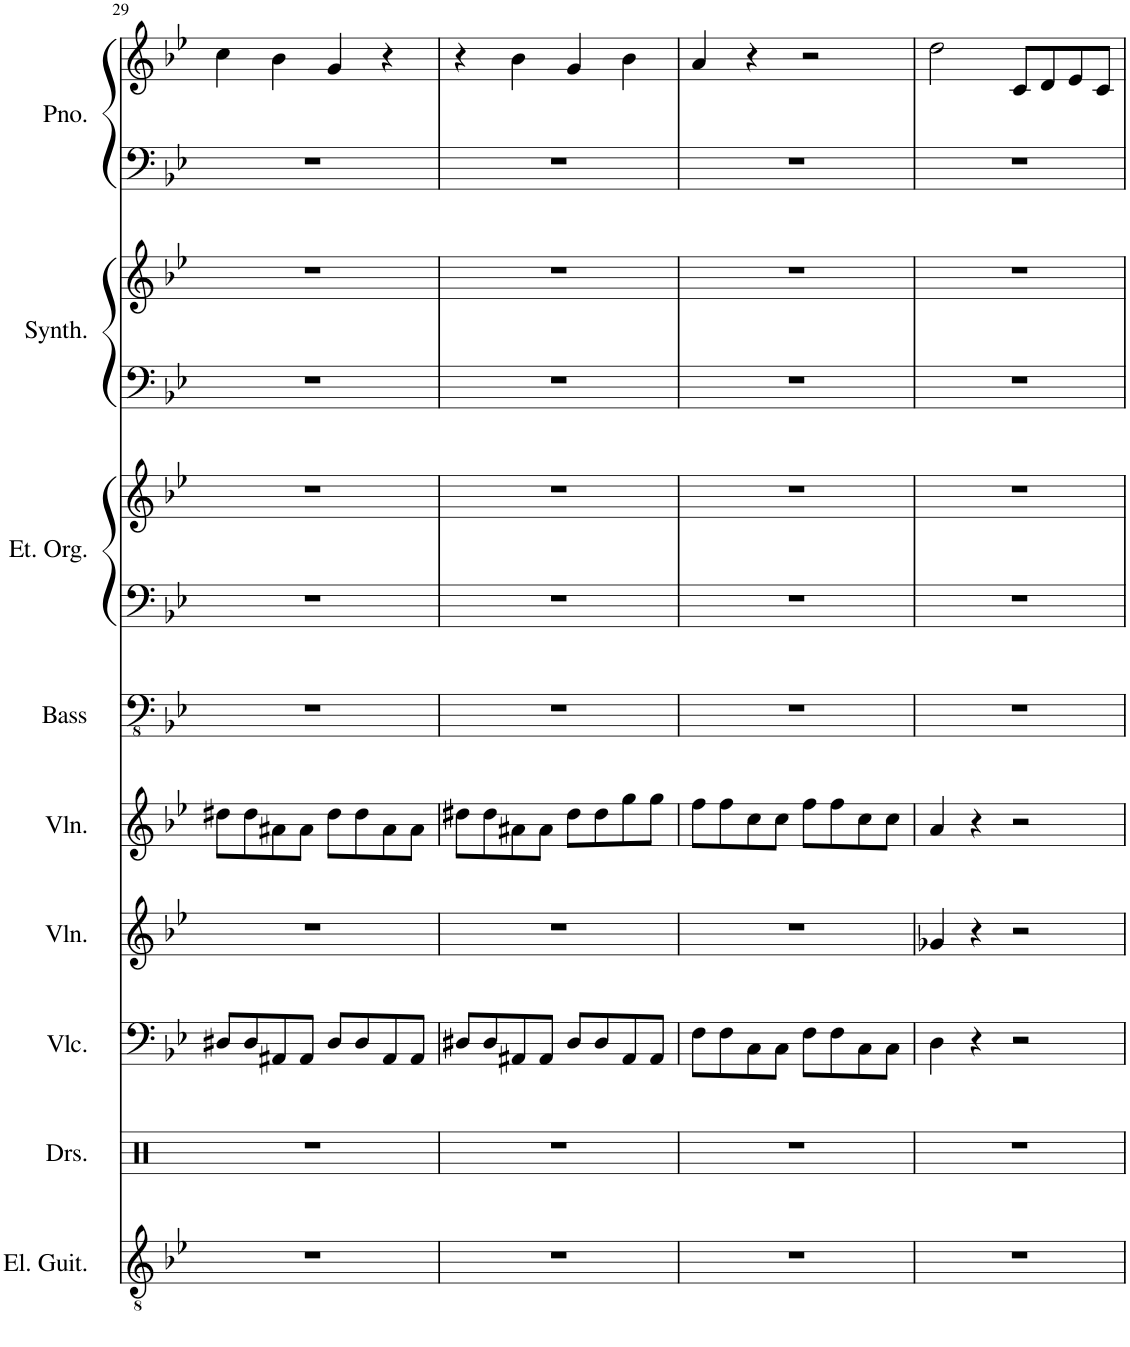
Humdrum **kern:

**kern	**kern	**kern	**kern	**kern	**kern	**kern	**kern	**kern	**kern	**kern	**kern
*part9	*part8	*part7	*part6	*part5	*part4	*part3	*part3	*part2	*part2	*part1	*part1
*staff12	*staff11	*staff10	*staff9	*staff8	*staff7	*staff6	*staff5	*staff4	*staff3	*staff2	*staff1
*I"Electric Guitar	*I"Drumset	*I"Violoncello	*I"Violin	*I"Violin	*I"Acoustic Bass	*I"Electronic Organ	*	*I"Keyboard Synthesizer	*	*I"Piano	*
*I'El. Guit.	*I'Drs.	*I'Vlc.	*I'Vln.	*I'Vln.	*I'Bass	*I'Et. Org.	*	*I'Synth.	*	*I'Pno.	*
!!LO:PB:g=z
*clefGv2	*clefX	*clefF4	*clefG2	*clefG2	*clefFv4	*clefF4	*clefG2	*clefF4	*clefG2	*clefF4	*clefG2
*k[b-e-]	*k[]	*k[b-e-]	*k[b-e-]	*k[b-e-]	*k[b-e-]	*k[b-e-]	*k[b-e-]	*k[b-e-]	*k[b-e-]	*k[b-e-]	*k[b-e-]
*M4/4	*M4/4	*M4/4	*M4/4	*M4/4	*M4/4	*M4/4	*M4/4	*M4/4	*M4/4	*M4/4	*M4/4
=29	=29	=29	=29	=29	=29	=29	=29	=29	=29	=29	=29
1r	1r	8D#X/L	1r	8dd#X\L	1r	1r	1r	1r	1r	1r	4cc\
.	.	8D#/	.	8dd#\	.	.	.	.	.	.	.
.	.	8AA#X/	.	8a#X\	.	.	.	.	.	.	4b-\
.	.	8AA#/J	.	8a#\J	.	.	.	.	.	.	.
.	.	8D#/L	.	8dd#\L	.	.	.	.	.	.	4g/
.	.	8D#/	.	8dd#\	.	.	.	.	.	.	.
.	.	8AA#/	.	8a#\	.	.	.	.	.	.	4r
.	.	8AA#/J	.	8a#\J	.	.	.	.	.	.	.
=30	=30	=30	=30	=30	=30	=30	=30	=30	=30	=30	=30
1r	1r	8D#X/L	1r	8dd#X\L	1r	1r	1r	1r	1r	1r	4r
.	.	8D#/	.	8dd#\	.	.	.	.	.	.	.
.	.	8AA#X/	.	8a#X\	.	.	.	.	.	.	4b-\
.	.	8AA#/J	.	8a#\J	.	.	.	.	.	.	.
.	.	8D#/L	.	8dd#\L	.	.	.	.	.	.	4g/
.	.	8D#/	.	8dd#\	.	.	.	.	.	.	.
.	.	8AA#/	.	8gg\	.	.	.	.	.	.	4b-\
.	.	8AA#/J	.	8gg\J	.	.	.	.	.	.	.
=31	=31	=31	=31	=31	=31	=31	=31	=31	=31	=31	=31
1r	1r	8F\L	1r	8ff\L	1r	1r	1r	1r	1r	1r	4a/
.	.	8F\	.	8ff\	.	.	.	.	.	.	.
.	.	8C\	.	8cc\	.	.	.	.	.	.	4r
.	.	8C\J	.	8cc\J	.	.	.	.	.	.	.
.	.	8F\L	.	8ff\L	.	.	.	.	.	.	2r
.	.	8F\	.	8ff\	.	.	.	.	.	.	.
.	.	8C\	.	8cc\	.	.	.	.	.	.	.
.	.	8C\J	.	8cc\J	.	.	.	.	.	.	.
=32	=32	=32	=32	=32	=32	=32	=32	=32	=32	=32	=32
1r	1r	4D\	4g-X/	4a/	1r	1r	1r	1r	1r	1r	2dd\
.	.	4r	4r	4r	.	.	.	.	.	.	.
.	.	2r	2r	2r	.	.	.	.	.	.	8c/L
.	.	.	.	.	.	.	.	.	.	.	8d/
.	.	.	.	.	.	.	.	.	.	.	8e-/
.	.	.	.	.	.	.	.	.	.	.	8c/J
=	=	=	=	=	=	=	=	=	=	=	=
*-	*-	*-	*-	*-	*-	*-	*-	*-	*-	*-	*-
